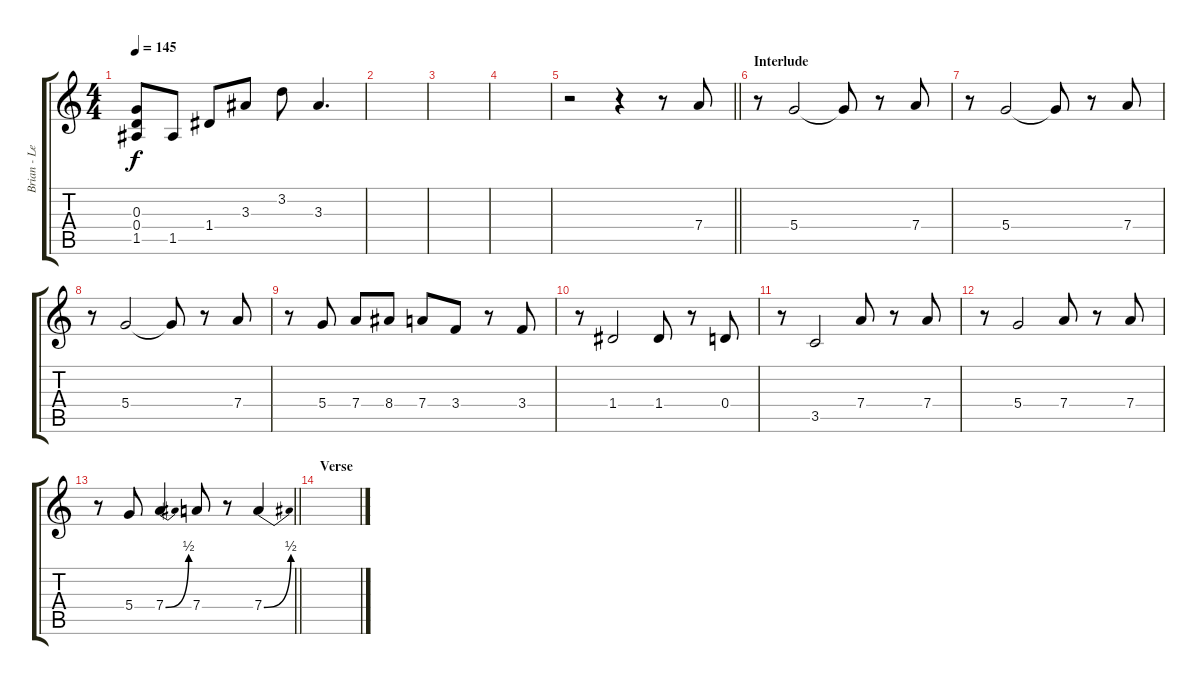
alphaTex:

\track ("Brian - Lead Guitar" "Brian - Le") {instrument electricguitarjazz}
\staff {score tabs}
\tuning (E4 B3 G3 D3 A2 E2) {hide}
\ts (4 4)
\tempo 145
\clef g2
\ks c
(0.3 0.4 1.5{t}).8{dy f} 1.5.8 1.4.8 3.3.8 3.2.8 3.3.4{d} |
|
|
|
\barLineRight lightlight
r.2 r.4 r.8 7.4.8 |
\section ("" "Interlude")
r.8 5.4.2 5.4{t}.8 r.8 7.4.8 |
r.8 5.4.2 5.4{t}.8 r.8 7.4.8 |
r.8 5.4.2 5.4{t}.8 r.8 7.4.8 |
r.8 5.4.8 7.4.8 8.4.8 7.4.8 3.4.8 r.8 3.4.8 |
r.8 1.4.2 1.4.8 r.8 0.4.8 |
r.8 3.5.2 7.4.8 r.8 7.4.8 |
r.8 5.4.2 7.4.8 r.8 7.4.8 |
\barLineRight lightlight
r.8 5.4.8 7.4{be (bend 0 0 60 2)}.4 7.4.8 r.8 7.4{be (bend 0 0 60 2)}.4 |
\section ("" "Verse")
